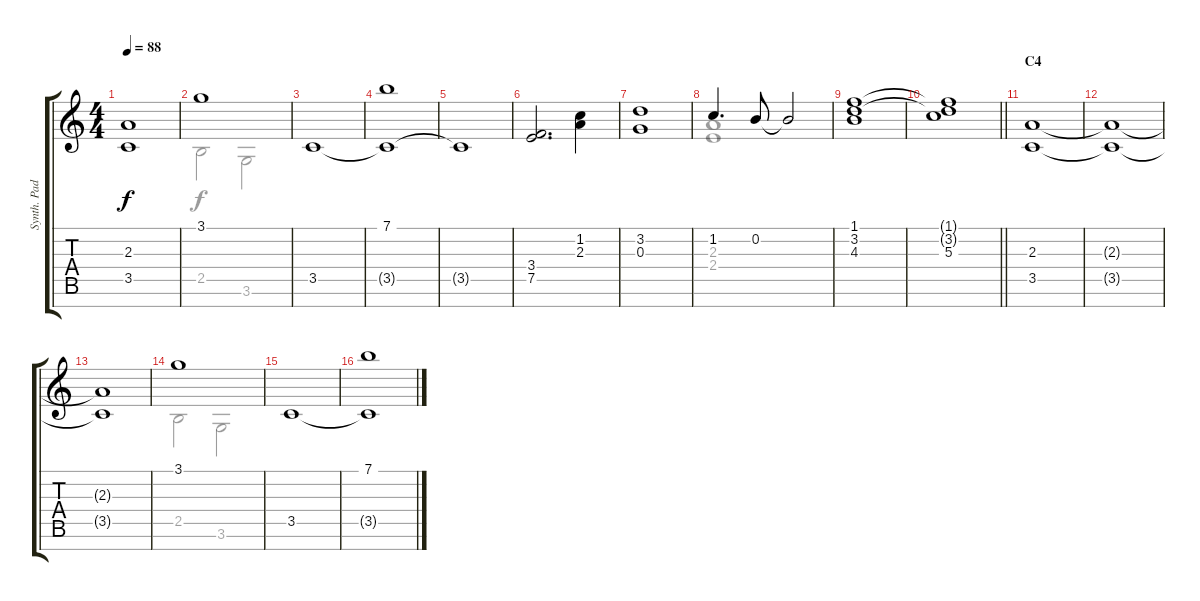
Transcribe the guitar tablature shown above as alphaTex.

\track ("Synth. Pad" "Synth. Pad") {instrument pad2warm}
\staff {score tabs}
\tuning (E5 B4 G4 D4 A3 E3 B2) {hide}
\voice
\ts (4 4)
\tempo 88
\clef g2
\ks c
(2.3{t} 3.5{t}).1{dy f} |
3.1.1 |
3.5.1 |
(7.1 3.5{t}).1 |
3.5{t}.1 |
(3.4 7.5).2{d} (1.2 2.3).4 |
(3.2 0.3).1 |
1.2.4{d} 0.2.8 0.2{t}.2 |
(1.1 3.2 4.3).1 |
\barLineRight lightlight
(1.1{t} 3.2{t} 5.3).1 |
\section ("" "C4")
(2.3 3.5).1 |
(2.3{t} 3.5{t}).1 |
(2.3{t} 3.5{t}).1 |
3.1.1 |
3.5.1 |
(7.1 3.5{t}).1
\voice
\clef g2
\ottava regular
\simile none
\ks c
|
2.5.2 3.6.2 |
|
|
|
|
|
(2.3 2.4).1 |
|
\barLineRight lightlight
|
|
|
|
2.5.2 3.6.2 |
|
